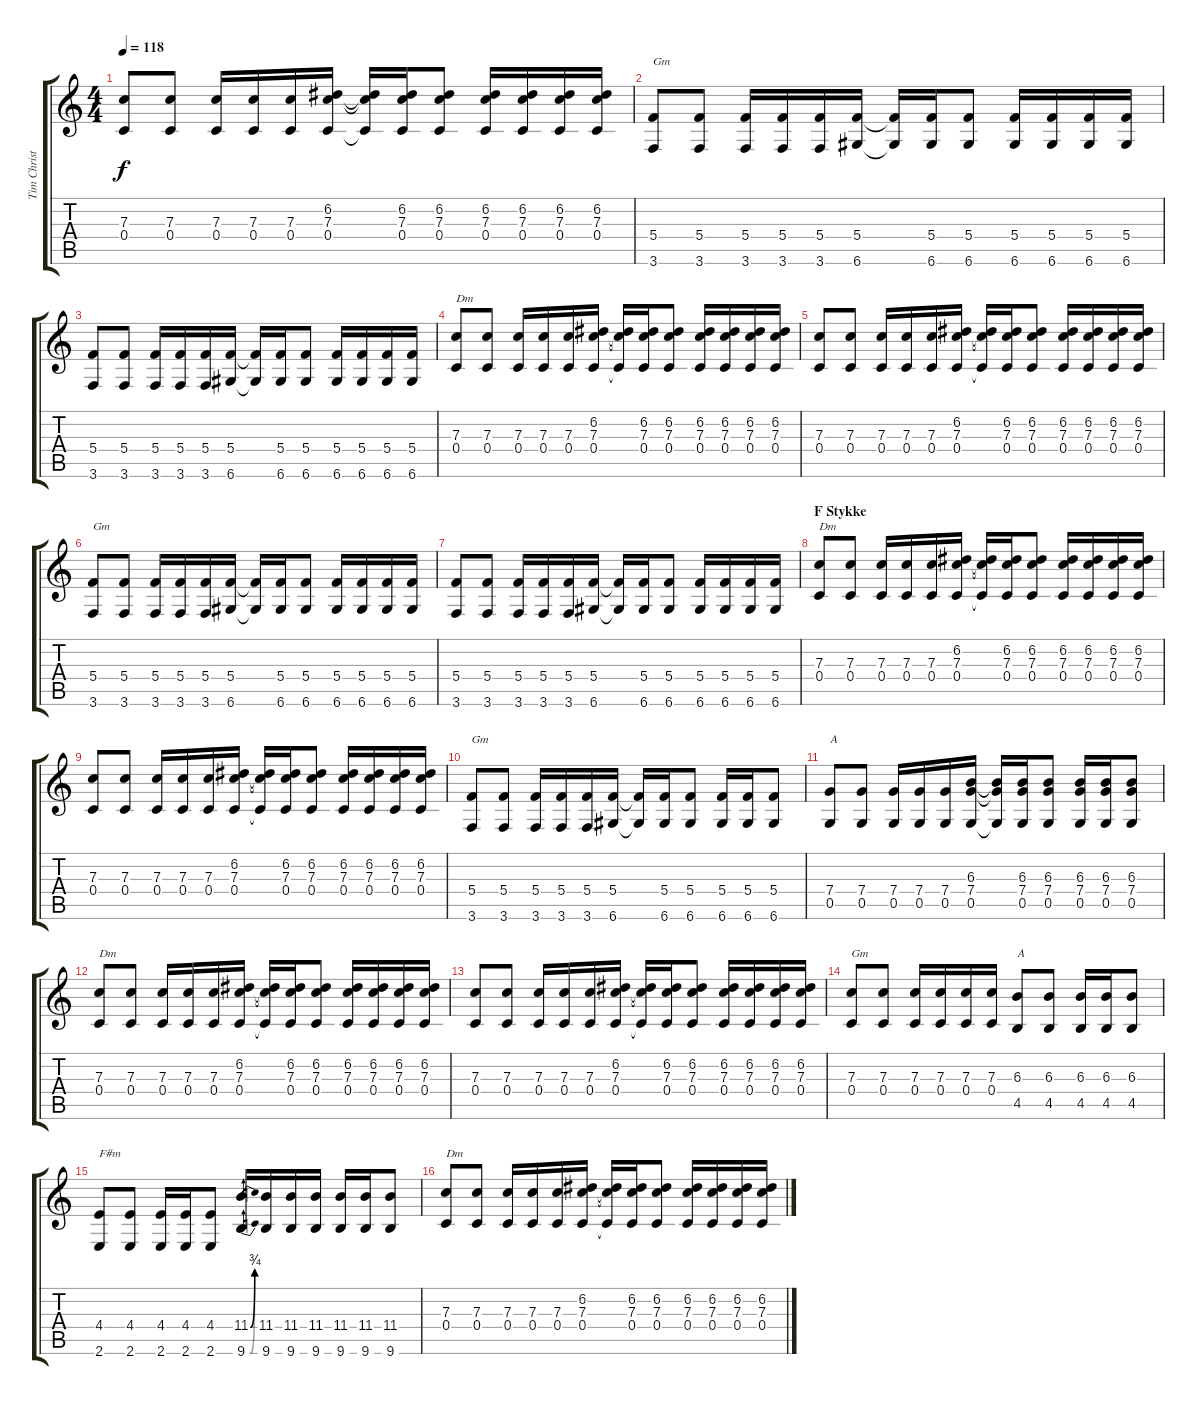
\track ("Tim Christensen (Guitar 1)" "Tim Christ") {instrument distortionguitar}
\staff {score tabs}
\tuning (D4 A3 F3 C3 G2 D2) {hide}
\ts (4 4)
\tempo 118
\clef g2
\ks c
(7.3 0.4).8{dy f} (7.3 0.4).8 (7.3 0.4).16 (7.3 0.4).16 (7.3 0.4).16 (6.2 7.3 0.4).16 (6.2{t} 7.3{t} 0.4{t}).16 (6.2 7.3 0.4).16 (6.2 7.3 0.4).8 (6.2 7.3 0.4).16 (6.2 7.3 0.4).16 (6.2 7.3 0.4).16 (6.2 7.3 0.4).16 |
(5.4 3.6).8{txt "Gm"} (5.4 3.6).8 (5.4 3.6).16 (5.4 3.6).16 (5.4 3.6).16 (5.4 6.6).16 (5.4{t} 6.6{t}).16 (5.4 6.6).16 (5.4 6.6).8 (5.4 6.6).16 (5.4 6.6).16 (5.4 6.6).16 (5.4 6.6).16 |
(5.4 3.6).8 (5.4 3.6).8 (5.4 3.6).16 (5.4 3.6).16 (5.4 3.6).16 (5.4 6.6).16 (5.4{t} 6.6{t}).16 (5.4 6.6).16 (5.4 6.6).8 (5.4 6.6).16 (5.4 6.6).16 (5.4 6.6).16 (5.4 6.6).16 |
(7.3 0.4).8{txt "Dm"} (7.3 0.4).8 (7.3 0.4).16 (7.3 0.4).16 (7.3 0.4).16 (6.2 7.3 0.4).16 (6.2{t} 7.3{t} 0.4{t}).16 (6.2 7.3 0.4).16 (6.2 7.3 0.4).8 (6.2 7.3 0.4).16 (6.2 7.3 0.4).16 (6.2 7.3 0.4).16 (6.2 7.3 0.4).16 |
(7.3 0.4).8 (7.3 0.4).8 (7.3 0.4).16 (7.3 0.4).16 (7.3 0.4).16 (6.2 7.3 0.4).16 (6.2{t} 7.3{t} 0.4{t}).16 (6.2 7.3 0.4).16 (6.2 7.3 0.4).8 (6.2 7.3 0.4).16 (6.2 7.3 0.4).16 (6.2 7.3 0.4).16 (6.2 7.3 0.4).16 |
(5.4 3.6).8{txt "Gm"} (5.4 3.6).8 (5.4 3.6).16 (5.4 3.6).16 (5.4 3.6).16 (5.4 6.6).16 (5.4{t} 6.6{t}).16 (5.4 6.6).16 (5.4 6.6).8 (5.4 6.6).16 (5.4 6.6).16 (5.4 6.6).16 (5.4 6.6).16 |
(5.4 3.6).8 (5.4 3.6).8 (5.4 3.6).16 (5.4 3.6).16 (5.4 3.6).16 (5.4 6.6).16 (5.4{t} 6.6{t}).16 (5.4 6.6).16 (5.4 6.6).8 (5.4 6.6).16 (5.4 6.6).16 (5.4 6.6).16 (5.4 6.6).16 |
\section ("" "F Stykke")
(7.3 0.4).8{txt "Dm" volume 16 balance 3} (7.3 0.4).8 (7.3 0.4).16 (7.3 0.4).16 (7.3 0.4).16 (6.2 7.3 0.4).16 (6.2{t} 7.3{t} 0.4{t}).16 (6.2 7.3 0.4).16 (6.2 7.3 0.4).8 (6.2 7.3 0.4).16 (6.2 7.3 0.4).16 (6.2 7.3 0.4).16 (6.2 7.3 0.4).16 |
(7.3 0.4).8 (7.3 0.4).8 (7.3 0.4).16 (7.3 0.4).16 (7.3 0.4).16 (6.2 7.3 0.4).16 (6.2{t} 7.3{t} 0.4{t}).16 (6.2 7.3 0.4).16 (6.2 7.3 0.4).8 (6.2 7.3 0.4).16 (6.2 7.3 0.4).16 (6.2 7.3 0.4).16 (6.2 7.3 0.4).16 |
(5.4 3.6).8{txt "Gm"} (5.4 3.6).8 (5.4 3.6).16 (5.4 3.6).16 (5.4 3.6).16 (5.4 6.6).16 (5.4{t} 6.6{t}).16 (5.4 6.6).16 (5.4 6.6).8 (5.4 6.6).16 (5.4 6.6).16 (5.4 6.6).8 |
(7.4 0.5).8{txt "A"} (7.4 0.5).8 (7.4 0.5).16 (7.4 0.5).16 (7.4 0.5).16 (6.3 7.4 0.5).16 (6.3{t} 7.4{t} 0.5{t}).16 (6.3 7.4 0.5).16 (6.3 7.4 0.5).8 (6.3 7.4 0.5).16 (6.3 7.4 0.5).16 (6.3 7.4 0.5).8 |
(7.3 0.4).8{txt "Dm"} (7.3 0.4).8 (7.3 0.4).16 (7.3 0.4).16 (7.3 0.4).16 (6.2 7.3 0.4).16 (6.2{t} 7.3{t} 0.4{t}).16 (6.2 7.3 0.4).16 (6.2 7.3 0.4).8 (6.2 7.3 0.4).16 (6.2 7.3 0.4).16 (6.2 7.3 0.4).16 (6.2 7.3 0.4).16 |
(7.3 0.4).8 (7.3 0.4).8 (7.3 0.4).16 (7.3 0.4).16 (7.3 0.4).16 (6.2 7.3 0.4).16 (6.2{t} 7.3{t} 0.4{t}).16 (6.2 7.3 0.4).16 (6.2 7.3 0.4).8 (6.2 7.3 0.4).16 (6.2 7.3 0.4).16 (6.2 7.3 0.4).16 (6.2 7.3 0.4).16 |
(7.3 0.4).8{txt "Gm"} (7.3 0.4).8 (7.3 0.4).16 (7.3 0.4).16 (7.3 0.4).16 (7.3 0.4).16 (6.3 4.5).8{txt "A"} (6.3 4.5).8 (6.3 4.5).16 (6.3 4.5).16 (6.3 4.5).8 |
(4.4 2.6).8{txt "F#m"} (4.4 2.6).8 (4.4 2.6).16 (4.4 2.6).16 (4.4 2.6).8 (11.4{be (bend 0 0 60 3)} 9.6{be (bend 0 0 60 3)}).16 (11.4 9.6).16 (11.4 9.6).16 (11.4 9.6).16 (11.4 9.6).16 (11.4 9.6).16 (11.4 9.6).8 |
(7.3 0.4).8{txt "Dm" volume 16 balance 3} (7.3 0.4).8 (7.3 0.4).16 (7.3 0.4).16 (7.3 0.4).16 (6.2 7.3 0.4).16 (6.2{t} 7.3{t} 0.4{t}).16 (6.2 7.3 0.4).16 (6.2 7.3 0.4).8 (6.2 7.3 0.4).16 (6.2 7.3 0.4).16 (6.2 7.3 0.4).16 (6.2 7.3 0.4).16
